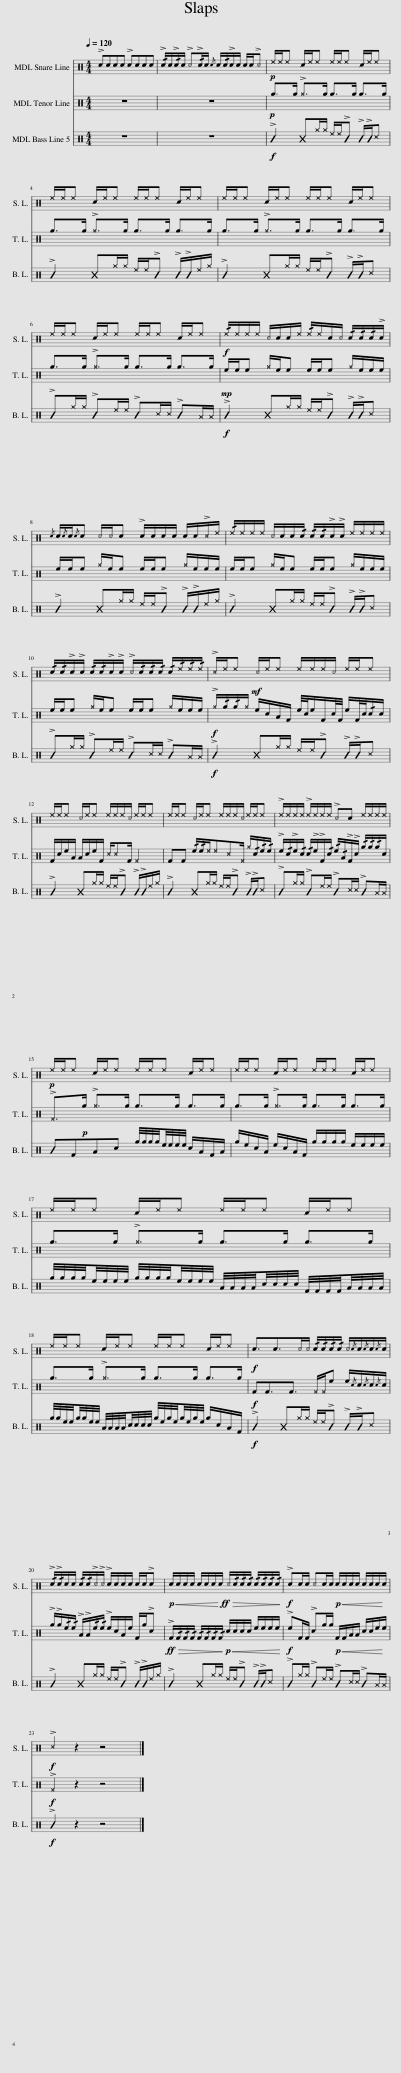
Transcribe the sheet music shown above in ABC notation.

X:1
%%score 1 2 3
L:1/8
Q:1/4=120
M:4/4
I:linebreak $
K:C
V:1 perc
K:none
V:2 perc
K:none
V:3 perc
K:none
V:1
 !>!cccc !>!cccc | !/!!>!c/c/!/!!>!c/c/ !>!c!/!!>!c/c/{/c} c/!/!c/!>!c/c/ c/c/!>!c |!p! e/e/e c/e/e e/e/e c/e/e |$ e/e/e c/e/e e/e/e c/e/e | e/e/e c/e/e e/e/e c/e/e |$ %5
 e/e/e c/e/e e/e/e c/e/e |!f! !/!e/e/e/e/ c/c/c/e/ !/!e/e/c/c/ !/!c/!/!c/!/!c/!>!c/ |${/c} c/{/c}c/{/c}c c/c/c !>!c/c/c/c/ c/c/!>!c/e/ | !/!e/e/e/e/ c/c/c/!/!c/ !/!c/!/!c/!>!c/!>!c/ e/e/e/e/ |$ !/!c/!/!c/!>!c/!>!c/ !/!c/!/!c/!>!c/!>!c/ !>!c/!/!c/!/!c/!/!c/ !/!c/!/!e/!/!e/!/!e/ | %10
 !>!c/e/e!mf! c/e/e e/e/e/c/ e/e/e |$ e/e/e c/e/e e/e/e/c/ e/e/e | e/e/e c/e/e e/e/e/c/ e/e/e | !>!e/e/e/e/ !>!e/e/e/e/ !>!cc e/e/e/e/ |$!p! e/e/e c/e/e e/e/e c/e/e | %15
 e/e/e c/e/e e/e/e c/e/e |$ e/e/e c/e/e e/e/e c/e/e |$ e/e/e c/e/e e/e/e c/e/e |!f! c3/2c>cc/ !/!c/!/!c/!/!c/!/!c/ c/{/c}c/{/c}c/{/c}c/ |$ !/!!>!c/!/!!>!c/c/c/ !/!c/!/!c/!>!c/!>!c/ !>!c/c/c/c/ c/c/!>!c | %20
!p!!<(! c/c/c/c/ c/c/c/c/!<)!!ff!!>(! c/!/!c/!/!c/!/!c/ !/!c/!/!c/!/!c/!/!c/!>)! |!f! !>!cc/c/ cc/c/!p!!<(! c/c/c/c/ c/c/c/c/!<)! |$!f! !>!c2 z2 z4 |] %23
V:2
 z8 | z8 |!p! g>g !>!g>g g>g g>g |$ g>g !>!g>g g>g g>g | g>g !>!g>g g>g g>g |$ %5
 g>g !>!g>g g>g g>g |!mp! e/e/e g/e/e e/e/e g/e/e/e/ |$ e/e/e g/e/e e/e/e g/e/e/e/ | e/e/e g/e/e e/e/e g/e/e/e/ |$ e/e/e g/e/e e/e/e g/e/e/e/ | %10
!f! !>!g/!/!g/!/!g/g/ e/c/A/F/ e/4c/4e/F/c/4F/4 e/F/4c/4!/!c/c/ |$ F/c/e/A/ A/c/e/F/ c/cF/ F2 | FF !/!e/!/!e/e/ecF/ g/!/!c/!/!e/!/!e/ | !>!e/!/!c/!>!e/!/!c/ !/!c/!>!e/!>!F/!/!c/ !/!e/!/!A/!>!F/!>!c/ !/!g/!/!g/!/!g/c/ |$ !>!F>!p!g !>!g>g g>g g>g | %15
 g>g !>!g>g g>g g>g |$ g>g !>!g>g g>g g>g |$ g>g !>!g>g g>g g>g |!f! FF3/2F3/2 F/F/e e/{/c}c/{/c}c/{/c}c/ |$ !>!g/!>!g/!/!e/!/!e/ !>!A/!>!A/!/!e/!/!e/ !>!e/c/A/e/ F/g/!>!c | %20
!ff!!>(! !>!F/!/!F/!/!F/!/!F/ !/!F/!/!F/!/!F/!/!F/!>)!!p!!<(! c/c/c/c/ e/e/e/e/!<)! |!f! !>!eF/F/ !>!cg/g/!p!!<(! F/F/A/A/ c/c/e/e/!<)! |$!f! !>!F2 z2 z4 |] %23
V:3
 z8 | z8 |!f! !>!B2 B^g/^g/ ^e/^e/!>!B !>!B/!>!B/^c |$ !>!B2 B^g/^g/ ^e/^e/!>!B !>!B/!>!B/^e/^g/ | !>!B2 B^g/^g/ ^e/^e/!>!B !>!B/!>!B/^c |$ %5
 !>!B^g/^g/ !>!B^e/^e/ !>!B^c/^c/ !>!B^A/^A/ |!f! !>!B2 B^g/^g/ ^e/^e/!>!B !>!B/!>!B/^c |$ !>!B2 B^g/^g/ ^e/^e/!>!B !>!B/!>!B/^e/^g/ | !>!B2 B^g/^g/ ^e/^e/!>!B !>!B/!>!B/^c |$ !>!B^g/^g/ !>!B^e/^e/ !>!B^c/^c/ !>!B^A/^A/ | %10
!f! !>!B2 B^g/^g/ ^e/^e/!>!B !>!B/!>!B/^c |$ !>!B2 B^g/^g/ ^e/^e/!>!B !>!B/!>!B/^e/^g/ | !>!B2 B^g/^g/ ^e/^e/!>!B !>!B/!>!B/^c | !>!B^g/^g/ !>!B^e/^e/ !>!B^c/^c/ !>!B^A/^A/ |$ BFAc g/4g/4g/4g/4e/4e/4e/4e/4 c/A/F/A/ | %15
 g/e/c/A/ e/c/A/F/ g/g/g/g/ e/e/e/e/ |$ g/4g/4g/4g/4e/4e/4e/4e/4 g/4g/4g/4g/4e/4e/4e/4e/4 A/4A/4A/4A/4c/4c/4c/4c/4 F/4F/4F/4F/4A/4A/4A/4A/4 |$ g/4g/4e/4e/4g/4g/4e/4e/4 A/4A/4A/4A/4c/4c/4c/4c/4 g/4e/4g/4e/4g/4e/4g/4e/4 g/c/A/F/ |!f! !>!B2 B^g/^g/ ^e/^e/!>!B !>!B/!>!B/^c |$ !>!B2 B^g/^g/ ^e/^e/!>!B !>!B/!>!B/^e/^g/ | %20
 !>!B2 B^g/^g/ ^e/^e/!>!B !>!B/!>!B/^c | !>!B^g/^g/ !>!B^e/^e/ !>!B^c/^c/ !>!B^A/^A/ |$!f! !>!B2 z2 z4 |] %23
